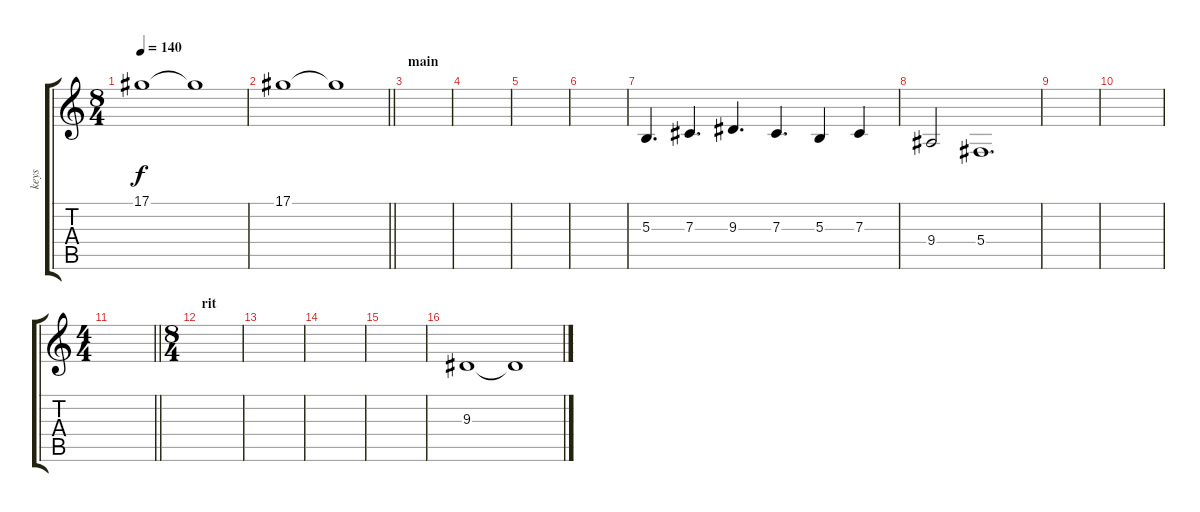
\track ("keys" "keys") {instrument tremolostrings}
\staff {score tabs}
\tuning (Eb4 Bb3 Gb3 Db3 Ab2 Eb2) {hide}
\ts (8 4)
\tempo 140
\clef g2
\ks c
17.1.1{dy f} 17.1{t}.1 |
\barLineRight lightlight
17.1.1 17.1{t}.1 |
\section ("" "main")
|
|
|
|
5.3.4{d} 7.3.4{d} 9.3.4{d} 7.3.4{d} 5.3.4 7.3.4 |
9.4.2 5.4.1{d} |
|
|
\ts (4 4)
\barLineRight lightlight
|
\ts (8 4)
\section ("" "rit")
|
|
|
|
9.3.1 9.3{t}.1
